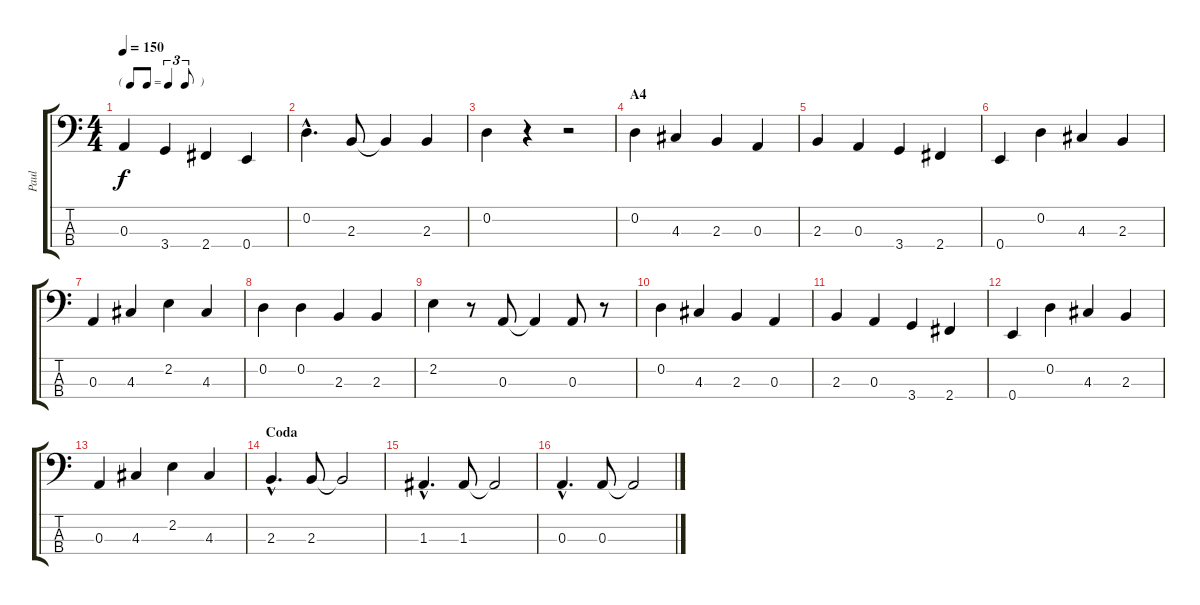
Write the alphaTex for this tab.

\track ("Paul" "Paul") {instrument electricbasspick}
\staff {score tabs}
\tuning (G2 D2 A1 E1) {hide}
\ts (4 4)
\tf triplet8th
\tempo 150
\clef f4
\ks c
0.3.4{dy f} 3.4.4 2.4.4 0.4.4 |
0.2{hac}.4{d} 2.3.8 2.3{t}.4 2.3.4 |
0.2.4 r.4 r.2 |
\section ("" "A4")
0.2.4 4.3.4 2.3.4 0.3.4 |
2.3.4 0.3.4 3.4.4 2.4.4 |
0.4.4 0.2.4 4.3.4 2.3.4 |
0.3.4 4.3.4 2.2.4 4.3.4 |
0.2.4 0.2.4 2.3.4 2.3.4 |
2.2.4 r.8 0.3.8 0.3{t}.4 0.3.8 r.8 |
0.2.4 4.3.4 2.3.4 0.3.4 |
2.3.4 0.3.4 3.4.4 2.4.4 |
0.4.4 0.2.4 4.3.4 2.3.4 |
0.3.4 4.3.4 2.2.4 4.3.4 |
\section ("" "Coda")
2.3{hac}.4{d} 2.3.8 2.3{t}.2 |
1.3{hac}.4{d} 1.3.8 1.3{t}.2 |
0.3{hac}.4{d} 0.3.8 0.3{t}.2
